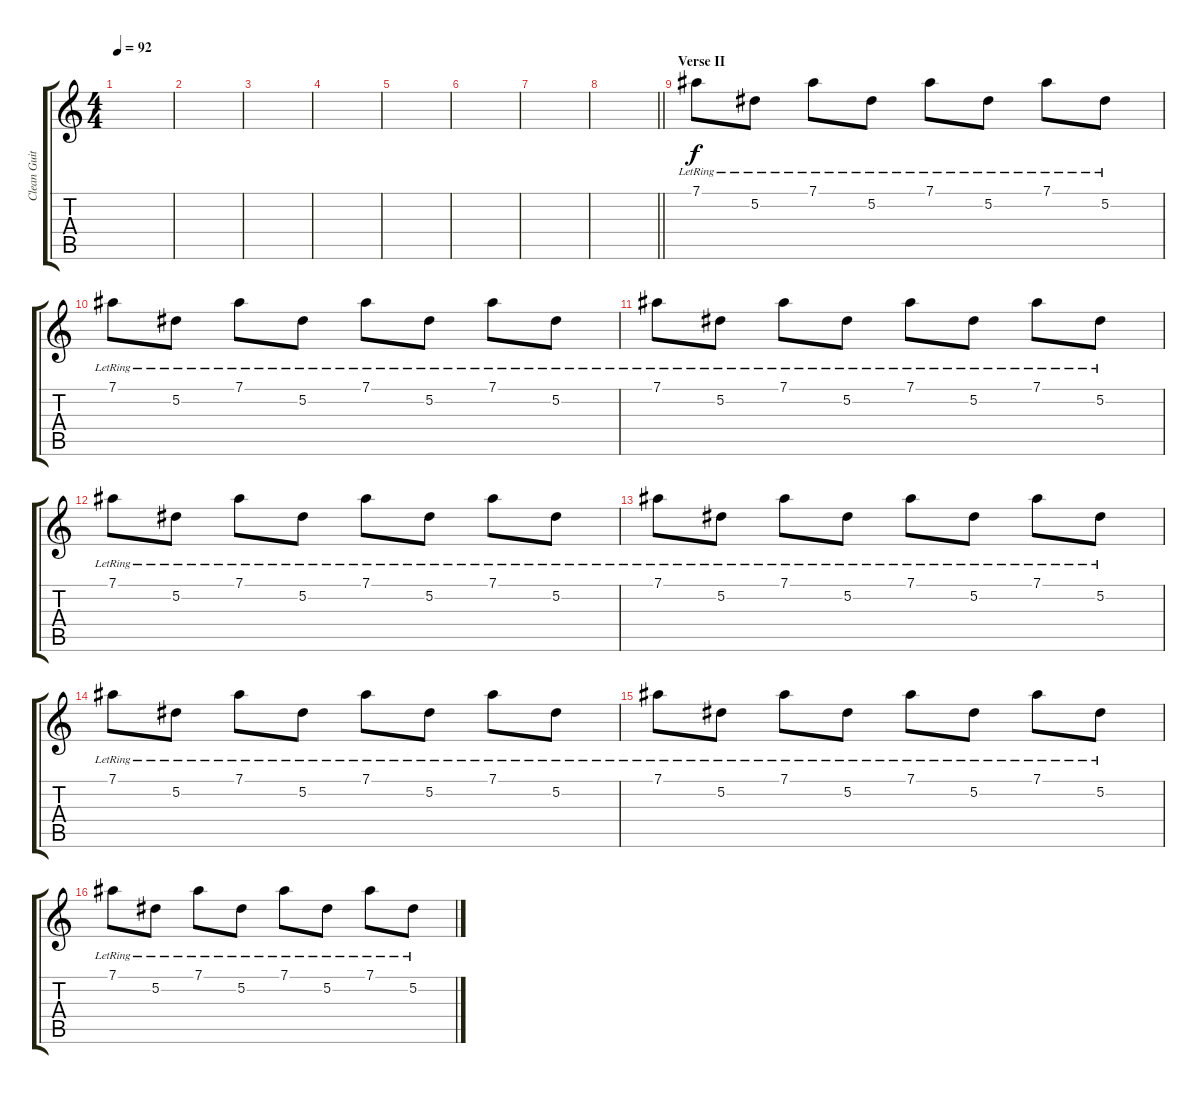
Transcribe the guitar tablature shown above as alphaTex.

\track ("Clean Guitar" "Clean Guit") {instrument electricguitarclean}
\staff {score tabs}
\tuning (Eb4 Bb3 Gb3 Db3 Ab2 Eb2) {hide}
\ts (4 4)
\tempo 92
\clef g2
\ks c
|
|
|
|
|
|
|
\barLineRight lightlight
|
\section ("" "Verse II")
7.1{lr}.8 5.2{lr}.8 7.1{lr}.8 5.2{lr}.8 7.1{lr}.8 5.2{lr}.8 7.1{lr}.8 5.2{lr}.8 |
7.1{lr}.8 5.2{lr}.8 7.1{lr}.8 5.2{lr}.8 7.1{lr}.8 5.2{lr}.8 7.1{lr}.8 5.2{lr}.8 |
7.1{lr}.8 5.2{lr}.8 7.1{lr}.8 5.2{lr}.8 7.1{lr}.8 5.2{lr}.8 7.1{lr}.8 5.2{lr}.8 |
7.1{lr}.8 5.2{lr}.8 7.1{lr}.8 5.2{lr}.8 7.1{lr}.8 5.2{lr}.8 7.1{lr}.8 5.2{lr}.8 |
7.1{lr}.8 5.2{lr}.8 7.1{lr}.8 5.2{lr}.8 7.1{lr}.8 5.2{lr}.8 7.1{lr}.8 5.2{lr}.8 |
7.1{lr}.8 5.2{lr}.8 7.1{lr}.8 5.2{lr}.8 7.1{lr}.8 5.2{lr}.8 7.1{lr}.8 5.2{lr}.8 |
7.1{lr}.8 5.2{lr}.8 7.1{lr}.8 5.2{lr}.8 7.1{lr}.8 5.2{lr}.8 7.1{lr}.8 5.2{lr}.8 |
7.1{lr}.8 5.2{lr}.8 7.1{lr}.8 5.2{lr}.8 7.1{lr}.8 5.2{lr}.8 7.1{lr}.8 5.2{lr}.8
